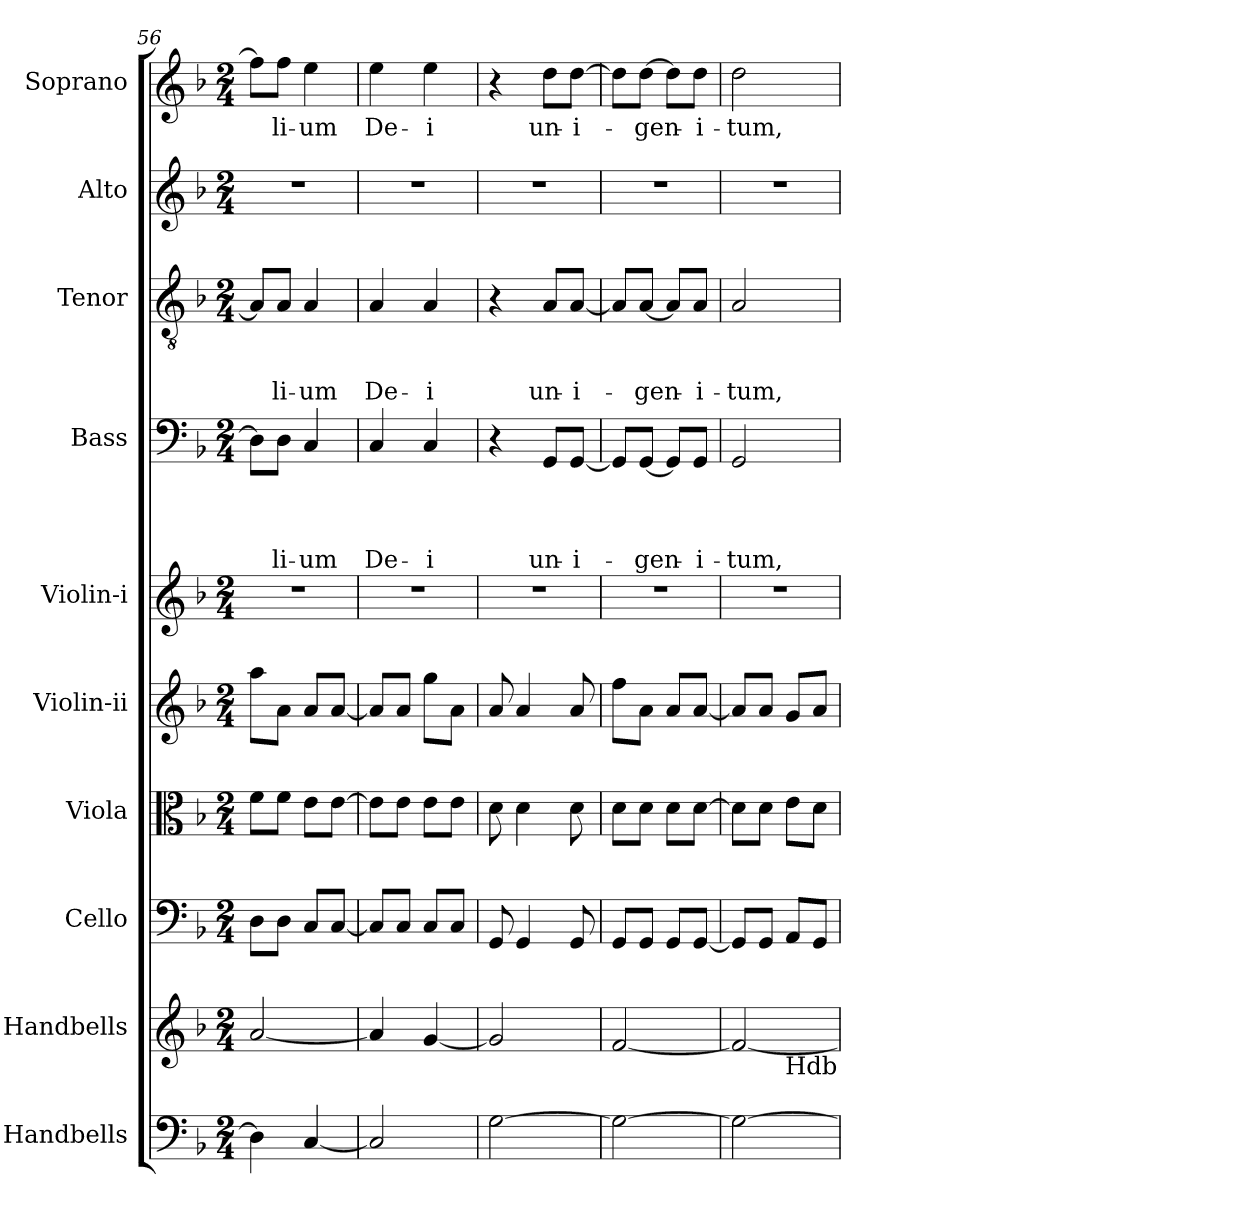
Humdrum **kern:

**kern	**kern	**kern	**kern	**kern	**kern	**kern	**text	**text	**text	**text	**kern	**text	**text	**text	**kern	**kern	**text
*part10	*part9	*part8	*part7	*part6	*part5	*part4	*part4	*part4	*part4	*part4	*part3	*part3	*part3	*part3	*part2	*part1	*part1
*staff10	*staff9	*staff8	*staff7	*staff6	*staff5	*staff4	*staff4	*staff4	*staff4	*staff4	*staff3	*staff3	*staff3	*staff3	*staff2	*staff1	*staff1
*I"Handbells	*I"Handbells	*I"Cello	*I"Viola	*I"Violin-ii	*I"Violin-i	*I"Bass	*	*	*	*	*I"Tenor	*	*	*	*I"Alto	*I"Soprano	*
*	*	*	*I'Vla.	*I'Vln.-ii	*I'Vln.-i	*I'B	*	*	*	*	*I'T	*	*	*	*I'A	*I'S	*
*clefF4	*clefG2	*clefF4	*clefC3	*clefG2	*clefG2	*clefF4	*	*	*	*	*clefGv2	*	*	*	*clefG2	*clefG2	*
*k[b-]	*k[b-]	*k[b-]	*k[b-]	*k[b-]	*k[b-]	*k[b-]	*	*	*	*	*k[b-]	*	*	*	*k[b-]	*k[b-]	*
*F:	*F:	*F:	*F:	*F:	*F:	*F:	*	*	*	*	*F:	*	*	*	*F:	*F:	*
*M2/4	*M2/4	*M2/4	*M2/4	*M2/4	*M2/4	*M2/4	*	*	*	*	*M2/4	*	*	*	*M2/4	*M2/4	*
=56	=56	=56	=56	=56	=56	=56	=56	=56	=56	=56	=56	=56	=56	=56	=56	=56	=56
!	!	!	!	!	!LO:N:vis=1	!	!	!	!	!	!	!	!	!	!LO:N:vis=1	!	!
4D\]	[<2a/	8D\L	8f\L	8aa\L	2r	8D\L]	.	.	.	.	8A/L]	.	.	.	2r	8ff\L]	.
!	!	!	!	!	!	!	!	!	!	!LO:LY:b	!	!	!	!LO:LY:b	!	!	!LO:LY:b
.	.	8D\J	8f\J	8a\J	.	8D\J	.	.	.	-li-	8A/J	.	.	-li-	.	8ff\J	-li-
!	!	!	!	!	!	!	!	!	!	!LO:LY:b	!	!	!	!LO:LY:b	!	!	!LO:LY:b
[<4C/	.	8C/L	8e\L	8a/L	.	4C/	.	.	.	-um	4A/	.	.	-um	.	4ee\	-um
.	.	[<8C/J	[>8e\J	[<8a/J	.	.	.	.	.	.	.	.	.	.	.	.	.
=57	=57	=57	=57	=57	=57	=57	=57	=57	=57	=57	=57	=57	=57	=57	=57	=57	=57
!	!	!	!	!	!LO:N:vis=1	!	!	!	!	!LO:LY:b	!	!	!	!LO:LY:b	!LO:N:vis=1	!	!LO:LY:b
2C/]	4a/]	8C/L]	8e\L]	8a/L]	2r	4C/	.	.	.	De-	4A/	.	.	De-	2r	4ee\	De-
.	.	8C/J	8e\J	8a/J	.	.	.	.	.	.	.	.	.	.	.	.	.
!	!	!	!	!	!	!	!	!	!	!LO:LY:b	!	!	!	!LO:LY:b	!	!	!LO:LY:b
.	[<4g/	8C/L	8e\L	8gg\L	.	4C/	.	.	.	-i	4A/	.	.	-i	.	4ee\	-i
.	.	8C/J	8e\J	8a\J	.	.	.	.	.	.	.	.	.	.	.	.	.
=58	=58	=58	=58	=58	=58	=58	=58	=58	=58	=58	=58	=58	=58	=58	=58	=58	=58
!	!	!	!	!	!LO:N:vis=1	!	!	!	!	!	!	!	!	!	!LO:N:vis=1	!	!
[>2G\	2g/]	8GG/	8d\	8a/	2r	4r	.	.	.	.	4r	.	.	.	2r	4r	.
.	.	4GG/	4d\	4a/	.	.	.	.	.	.	.	.	.	.	.	.	.
!	!	!	!	!	!	!	!	!	!	!LO:LY:b	!	!	!	!LO:LY:b	!	!	!LO:LY:b
.	.	.	.	.	.	8GG/L	.	.	.	un-	8A/L	.	.	un-	.	8dd\L	un-
!	!	!	!	!	!	!	!	!	!	!LO:LY:b:rj	!	!	!	!LO:LY:b:rj	!	!	!LO:LY:b:rj
.	.	8GG/	8d\	8a/	.	[<8GG/J	.	.	.	-i-	[<8A/J	.	.	-i-	.	[>8dd\J	-i-
=59	=59	=59	=59	=59	=59	=59	=59	=59	=59	=59	=59	=59	=59	=59	=59	=59	=59
!	!	!	!	!	!LO:N:vis=1	!	!	!	!	!	!	!	!	!	!LO:N:vis=1	!	!
2G\_	[<2f/	8GG/L	8d\L	8ff\L	2r	8GG/L]	.	.	.	.	8A/L]	.	.	.	2r	8dd\L]	.
!	!	!	!	!	!	!	!	!	!	!LO:LY:b	!	!	!	!LO:LY:b	!	!	!LO:LY:b
.	.	8GG/J	8d\J	8a\J	.	[<8GG/J	.	.	.	-gen-	[<8A/J	.	.	-gen-	.	[>8dd\J	-gen-
.	.	8GG/L	8d\L	8a/L	.	8GG/L]	.	.	.	.	8A/L]	.	.	.	.	8dd\L]	.
!	!	!	!	!	!	!	!	!	!	!LO:LY:b	!	!	!	!LO:LY:b	!	!	!LO:LY:b
.	.	[<8GG/J	[>8d\J	[<8a/J	.	8GG/J	.	.	.	-i-	8A/J	.	.	-i-	.	8dd\J	-i-
!!LO:PB:g=z
=60	=60	=60	=60	=60	=60	=60	=60	=60	=60	=60	=60	=60	=60	=60	=60	=60	=60
!	!	!	!	!	!LO:N:vis=1	!	!	!	!	!LO:LY:b	!	!	!	!LO:LY:b	!LO:N:vis=1	!	!LO:LY:b
2G\_	2f/_	8GG/L]	8d\L]	8a/L]	2r	2GG/	.	.	.	-tum,	2A/	.	.	-tum,	2r	2dd\	-tum,
.	.	8GG/J	8d\J	8a/J	.	.	.	.	.	.	.	.	.	.	.	.	.
.	.	8AA/L	8e\L	8g/L	.	.	.	.	.	.	.	.	.	.	.	.	.
.	.	8GG/J	8d\J	8a/J	.	.	.	.	.	.	.	.	.	.	.	.	.
!	!LO:TX:b:t=Hdb	!	!	!	!	!	!	!	!	!	!	!	!	!	!	!	!
=	=	=	=	=	=	=	=	=	=	=	=	=	=	=	=	=	=
*-	*-	*-	*-	*-	*-	*-	*-	*-	*-	*-	*-	*-	*-	*-	*-	*-	*-
